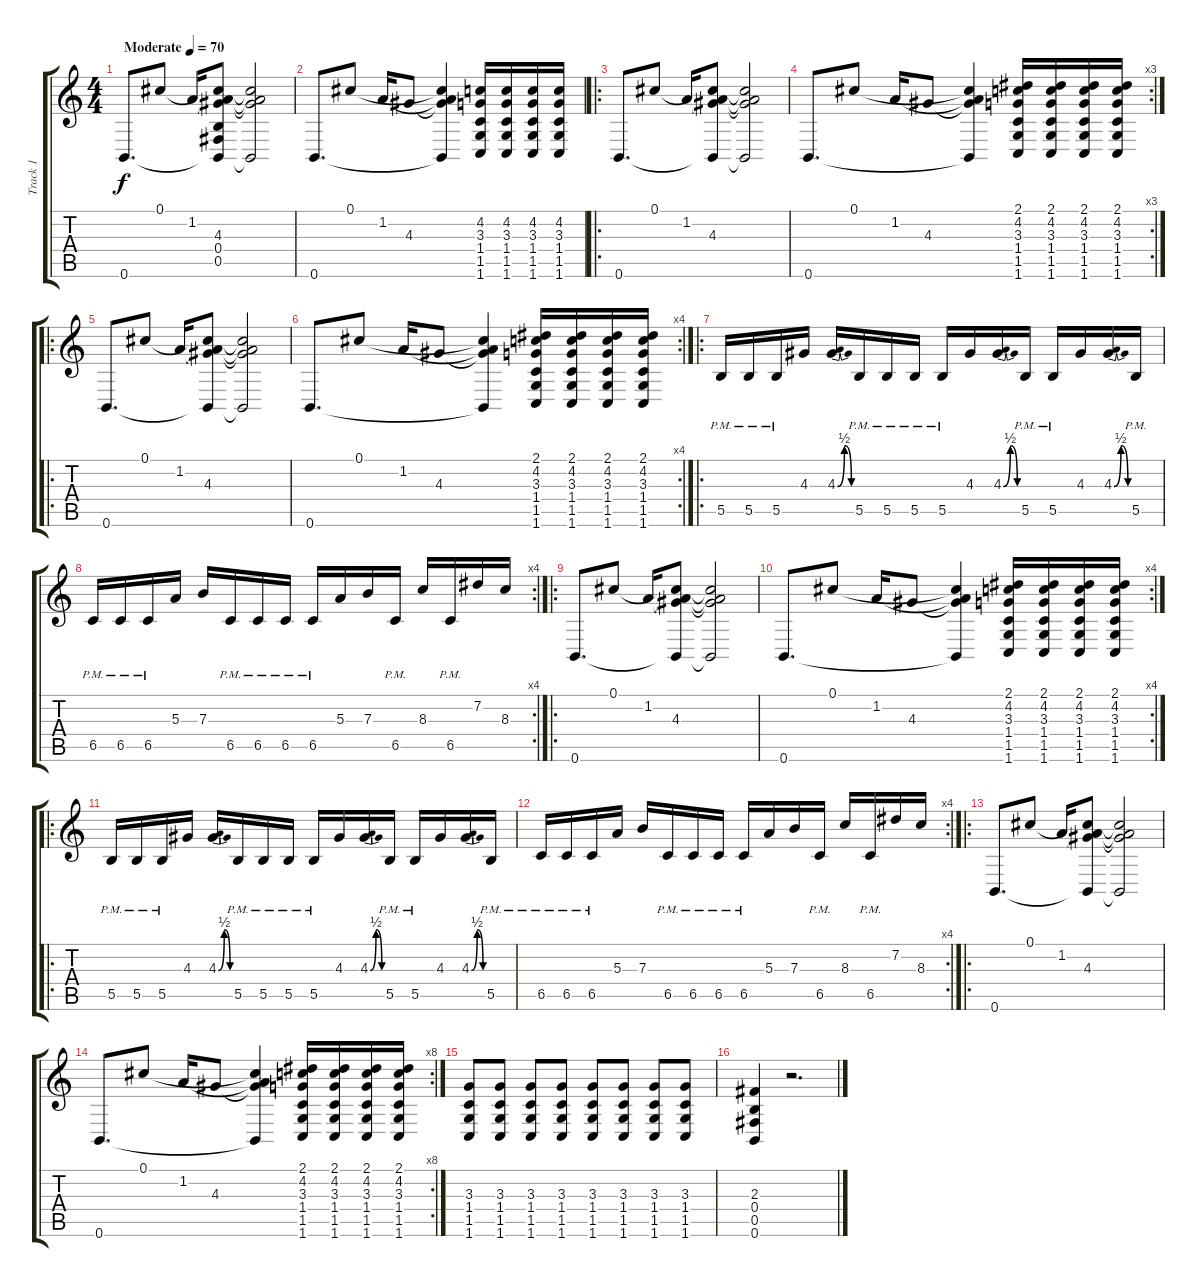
\track ("Track 1" "Track 1") {instrument overdrivenguitar}
\staff {score tabs}
\tuning (Db4 Ab3 E3 B2 Gb2 B1) {hide}
\ts (4 4)
\tempo (70 "Moderate")
\clef g2
\ks c
0.6.8{d dy f instrument overdrivenguitar} 0.1.8 1.2.16 (0.1{t} 1.2{t} 4.3 0.4 0.5 0.6{t}).8 (0.1{t} 1.2{t} 4.3{t} 0.6{t}).2 |
0.6.8{d} 0.1.8 1.2.16 4.3.8 (0.1{t} 1.2{t} 4.3{t} 0.6{t}).4 (4.2 3.3 1.4 1.5 1.6).16 (4.2 3.3 1.4 1.5 1.6).16 (4.2 3.3 1.4 1.5 1.6).16 (4.2 3.3 1.4 1.5 1.6).16 |
\ro
0.6.8{d} 0.1.8 1.2.16 (0.1{t} 1.2{t} 4.3 0.6{t}).8 (0.1{t} 1.2{t} 4.3{t} 0.6{t}).2 |
\rc 3
0.6.8{d} 0.1.8 1.2.16 4.3.8 (0.1{t} 1.2{t} 4.3{t} 0.6{t}).4 (2.1 4.2 3.3 1.4 1.5 1.6).16 (2.1 4.2 3.3 1.4 1.5 1.6).16 (2.1 4.2 3.3 1.4 1.5 1.6).16 (2.1 4.2 3.3 1.4 1.5 1.6).16 |
\ro
0.6.8{d} 0.1.8 1.2.16 (0.1{t} 1.2{t} 4.3 0.6{t}).8 (0.1{t} 1.2{t} 4.3{t} 0.6{t}).2 |
\rc 4
0.6.8{d} 0.1.8 1.2.16 4.3.8 (0.1{t} 1.2{t} 4.3{t} 0.6{t}).4 (2.1 4.2 3.3 1.4 1.5 1.6).16 (2.1 4.2 3.3 1.4 1.5 1.6).16 (2.1 4.2 3.3 1.4 1.5 1.6).16 (2.1 4.2 3.3 1.4 1.5 1.6).16 |
\ro
5.5{pm}.16 5.5{pm}.16 5.5{pm}.16 4.3.16 4.3{be (bendrelease 0 0 30 2 30 2 60 0)}.16 5.5{pm}.16 5.5{pm}.16 5.5{pm}.16 5.5{pm}.16 4.3.16 4.3{be (bendrelease 0 0 30 2 30 2 60 0)}.16 5.5{pm}.16 5.5{pm}.16 4.3.16 4.3{be (bendrelease 0 0 30 2 30 2 60 0)}.16 5.5{pm}.16 |
\rc 4
6.5{pm}.16 6.5{pm}.16 6.5{pm}.16 5.3.16 7.3.16 6.5{pm}.16 6.5{pm}.16 6.5{pm}.16 6.5{pm}.16 5.3.16 7.3.16 6.5{pm}.16 8.3.16 6.5{pm}.16 7.2.16 8.3.16 |
\ro
0.6.8{d} 0.1.8 1.2.16 (0.1{t} 1.2{t} 4.3 0.6{t}).8 (0.1{t} 1.2{t} 4.3{t} 0.6{t}).2 |
\rc 4
0.6.8{d} 0.1.8 1.2.16 4.3.8 (0.1{t} 1.2{t} 4.3{t} 0.6{t}).4 (2.1 4.2 3.3 1.4 1.5 1.6).16 (2.1 4.2 3.3 1.4 1.5 1.6).16 (2.1 4.2 3.3 1.4 1.5 1.6).16 (2.1 4.2 3.3 1.4 1.5 1.6).16 |
\ro
5.5{pm}.16 5.5{pm}.16 5.5{pm}.16 4.3.16 4.3{be (bendrelease 0 0 30 2 30 2 60 0)}.16 5.5{pm}.16 5.5{pm}.16 5.5{pm}.16 5.5{pm}.16 4.3.16 4.3{be (bendrelease 0 0 30 2 30 2 60 0)}.16 5.5{pm}.16 5.5{pm}.16 4.3.16 4.3{be (bendrelease 0 0 30 2 30 2 60 0)}.16 5.5{pm}.16 |
\rc 4
6.5{pm}.16 6.5{pm}.16 6.5{pm}.16 5.3.16 7.3.16 6.5{pm}.16 6.5{pm}.16 6.5{pm}.16 6.5{pm}.16 5.3.16 7.3.16 6.5{pm}.16 8.3.16 6.5{pm}.16 7.2.16 8.3.16 |
\ro
0.6.8{d} 0.1.8 1.2.16 (0.1{t} 1.2{t} 4.3 0.6{t}).8 (0.1{t} 1.2{t} 4.3{t} 0.6{t}).2 |
\rc 8
0.6.8{d} 0.1.8 1.2.16 4.3.8 (0.1{t} 1.2{t} 4.3{t} 0.6{t}).4 (2.1 4.2 3.3 1.4 1.5 1.6).16 (2.1 4.2 3.3 1.4 1.5 1.6).16 (2.1 4.2 3.3 1.4 1.5 1.6).16 (2.1 4.2 3.3 1.4 1.5 1.6).16 |
(3.3 1.4 1.5 1.6).8 (3.3 1.4 1.5 1.6).8 (3.3 1.4 1.5 1.6).8 (3.3 1.4 1.5 1.6).8 (3.3 1.4 1.5 1.6).8 (3.3 1.4 1.5 1.6).8 (3.3 1.4 1.5 1.6).8 (3.3 1.4 1.5 1.6).8 |
(2.3 0.4 0.5 0.6).4 r.2{d}
